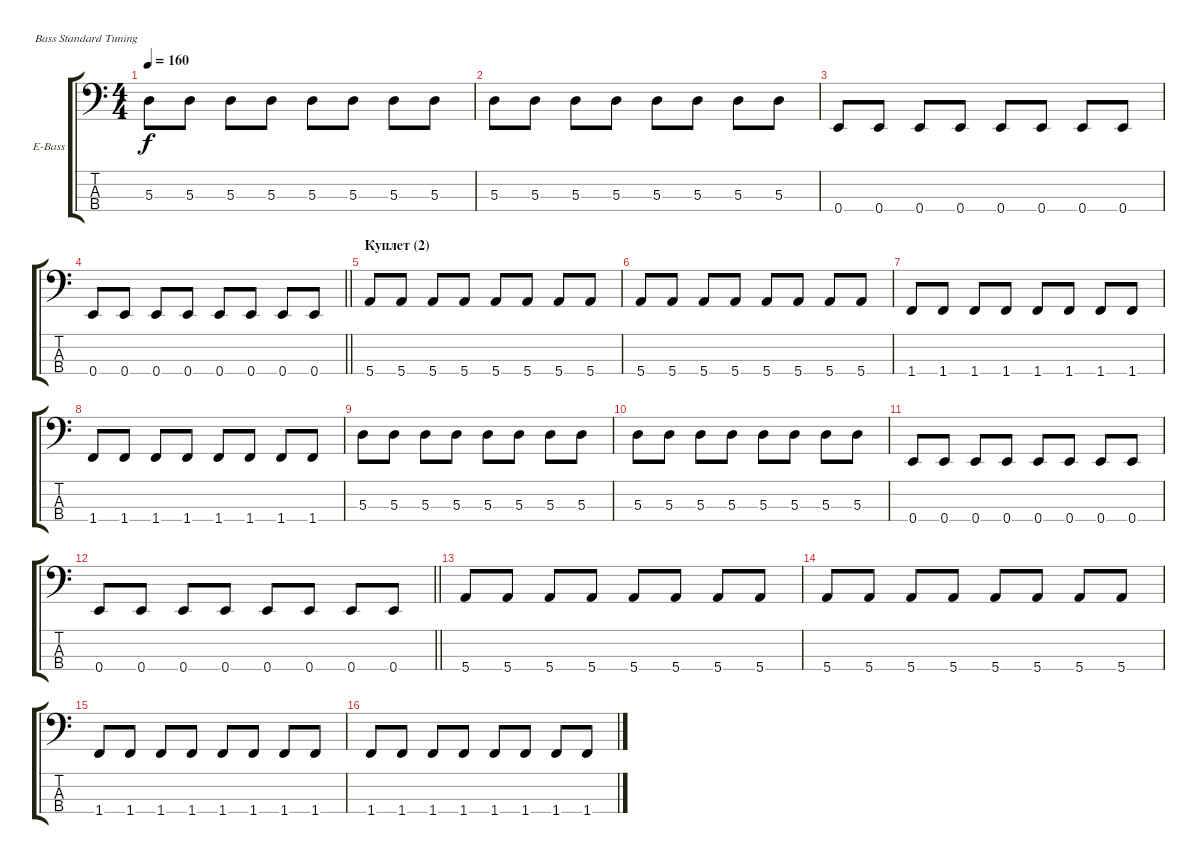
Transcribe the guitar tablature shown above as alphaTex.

\bracketExtendMode groupsimilarinstruments
\firstSystemTrackNameOrientation horizontal
\otherSystemsTrackNameOrientation horizontal
\track ("Bass" "E-Bass") {instrument electricbassfinger}
\staff {score tabs}
\tuning (G2 D2 A1 E1)
\ts (4 4)
\tempo 160
\clef f4
\ks c
5.3.8{dy f} 5.3.8 5.3.8 5.3.8 5.3.8 5.3.8 5.3.8 5.3.8 |
5.3.8 5.3.8 5.3.8 5.3.8 5.3.8 5.3.8 5.3.8 5.3.8 |
0.4.8 0.4.8 0.4.8 0.4.8 0.4.8 0.4.8 0.4.8 0.4.8 |
\barLineRight lightlight
0.4.8 0.4.8 0.4.8 0.4.8 0.4.8 0.4.8 0.4.8 0.4.8 |
\section ("" "Куплет (2)")
5.4.8 5.4.8 5.4.8 5.4.8 5.4.8 5.4.8 5.4.8 5.4.8 |
5.4.8 5.4.8 5.4.8 5.4.8 5.4.8 5.4.8 5.4.8 5.4.8 |
1.4.8 1.4.8 1.4.8 1.4.8 1.4.8 1.4.8 1.4.8 1.4.8 |
1.4.8 1.4.8 1.4.8 1.4.8 1.4.8 1.4.8 1.4.8 1.4.8 |
5.3.8 5.3.8 5.3.8 5.3.8 5.3.8 5.3.8 5.3.8 5.3.8 |
5.3.8 5.3.8 5.3.8 5.3.8 5.3.8 5.3.8 5.3.8 5.3.8 |
0.4.8 0.4.8 0.4.8 0.4.8 0.4.8 0.4.8 0.4.8 0.4.8 |
\barLineRight lightlight
0.4.8 0.4.8 0.4.8 0.4.8 0.4.8 0.4.8 0.4.8 0.4.8 |
\section ("" " ")
5.4.8 5.4.8 5.4.8 5.4.8 5.4.8 5.4.8 5.4.8 5.4.8 |
5.4.8 5.4.8 5.4.8 5.4.8 5.4.8 5.4.8 5.4.8 5.4.8 |
1.4.8 1.4.8 1.4.8 1.4.8 1.4.8 1.4.8 1.4.8 1.4.8 |
1.4.8 1.4.8 1.4.8 1.4.8 1.4.8 1.4.8 1.4.8 1.4.8
